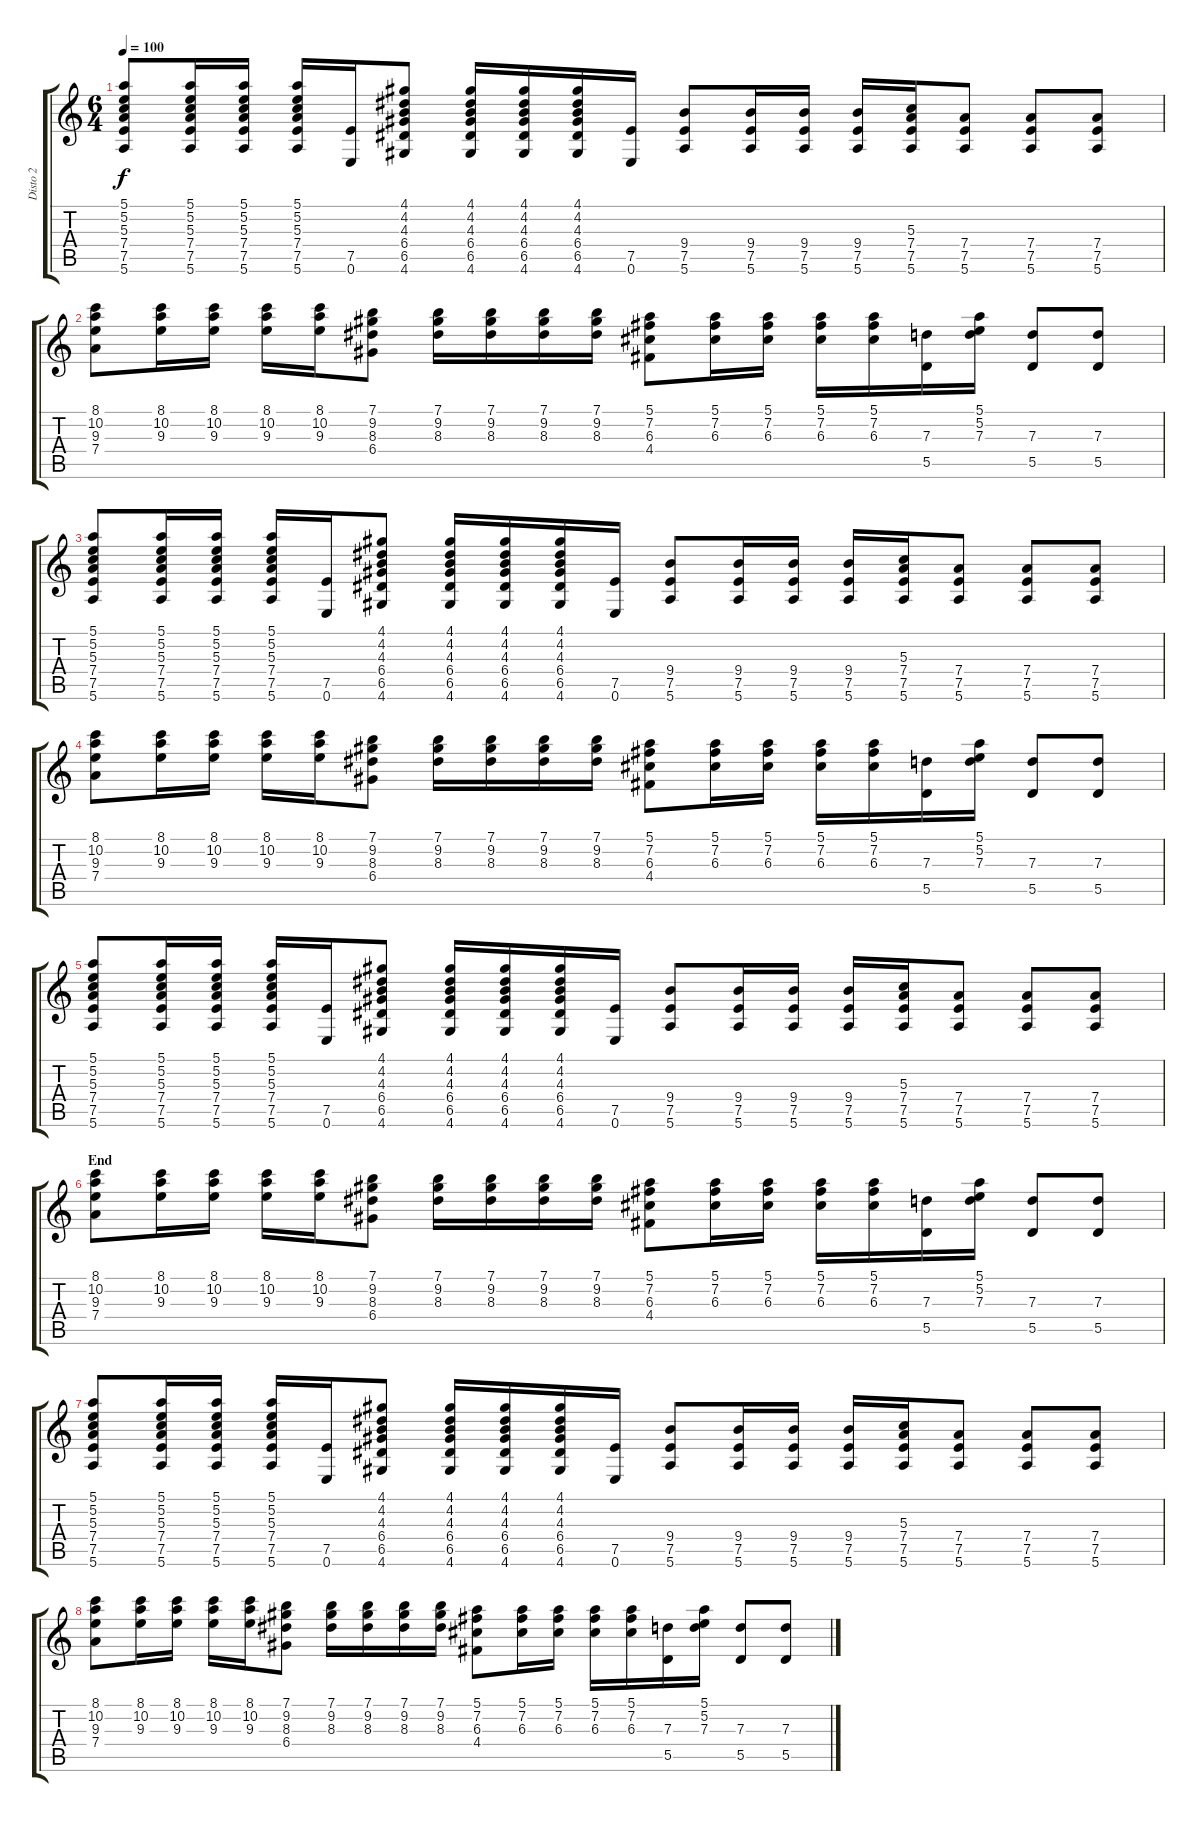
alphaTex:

\track ("Disto 2" "Disto 2") {instrument distortionguitar}
\staff {score tabs}
\tuning (E4 B3 G3 D3 A2 E2) {hide}
\ts (6 4)
\tempo 100
\clef g2
\ks c
(5.1 5.2 5.3 7.4 7.5 5.6).8{dy f} (5.1 5.2 5.3 7.4 7.5 5.6).16 (5.1 5.2 5.3 7.4 7.5 5.6).16 (5.1 5.2 5.3 7.4 7.5 5.6).16 (7.5 0.6).16 (4.1 4.2 4.3 6.4 6.5 4.6).8 (4.1 4.2 4.3 6.4 6.5 4.6).16 (4.1 4.2 4.3 6.4 6.5 4.6).16 (4.1 4.2 4.3 6.4 6.5 4.6).16 (7.5 0.6).16 (9.4 7.5 5.6).8 (9.4 7.5 5.6).16 (9.4 7.5 5.6).16 (9.4 7.5 5.6).16 (5.3 7.4 7.5 5.6).16 (7.4 7.5 5.6).8 (7.4 7.5 5.6).8 (7.4 7.5 5.6).8 |
(8.1 10.2 9.3 7.4).8 (8.1 10.2 9.3).16 (8.1 10.2 9.3).16 (8.1 10.2 9.3).16 (8.1 10.2 9.3).16 (7.1 9.2 8.3 6.4).8 (7.1 9.2 8.3).16 (7.1 9.2 8.3).16 (7.1 9.2 8.3).16 (7.1 9.2 8.3).16 (5.1 7.2 6.3 4.4).8 (5.1 7.2 6.3).16 (5.1 7.2 6.3).16 (5.1 7.2 6.3).16 (5.1 7.2 6.3).16 (7.3 5.5).16 (5.1 5.2 7.3).16 (7.3 5.5).8 (7.3 5.5).8 |
(5.1 5.2 5.3 7.4 7.5 5.6).8 (5.1 5.2 5.3 7.4 7.5 5.6).16 (5.1 5.2 5.3 7.4 7.5 5.6).16 (5.1 5.2 5.3 7.4 7.5 5.6).16 (7.5 0.6).16 (4.1 4.2 4.3 6.4 6.5 4.6).8 (4.1 4.2 4.3 6.4 6.5 4.6).16 (4.1 4.2 4.3 6.4 6.5 4.6).16 (4.1 4.2 4.3 6.4 6.5 4.6).16 (7.5 0.6).16 (9.4 7.5 5.6).8 (9.4 7.5 5.6).16 (9.4 7.5 5.6).16 (9.4 7.5 5.6).16 (5.3 7.4 7.5 5.6).16 (7.4 7.5 5.6).8 (7.4 7.5 5.6).8 (7.4 7.5 5.6).8 |
(8.1 10.2 9.3 7.4).8 (8.1 10.2 9.3).16 (8.1 10.2 9.3).16 (8.1 10.2 9.3).16 (8.1 10.2 9.3).16 (7.1 9.2 8.3 6.4).8 (7.1 9.2 8.3).16 (7.1 9.2 8.3).16 (7.1 9.2 8.3).16 (7.1 9.2 8.3).16 (5.1 7.2 6.3 4.4).8 (5.1 7.2 6.3).16 (5.1 7.2 6.3).16 (5.1 7.2 6.3).16 (5.1 7.2 6.3).16 (7.3 5.5).16 (5.1 5.2 7.3).16 (7.3 5.5).8 (7.3 5.5).8 |
(5.1 5.2 5.3 7.4 7.5 5.6).8 (5.1 5.2 5.3 7.4 7.5 5.6).16 (5.1 5.2 5.3 7.4 7.5 5.6).16 (5.1 5.2 5.3 7.4 7.5 5.6).16 (7.5 0.6).16 (4.1 4.2 4.3 6.4 6.5 4.6).8 (4.1 4.2 4.3 6.4 6.5 4.6).16 (4.1 4.2 4.3 6.4 6.5 4.6).16 (4.1 4.2 4.3 6.4 6.5 4.6).16 (7.5 0.6).16 (9.4 7.5 5.6).8 (9.4 7.5 5.6).16 (9.4 7.5 5.6).16 (9.4 7.5 5.6).16 (5.3 7.4 7.5 5.6).16 (7.4 7.5 5.6).8 (7.4 7.5 5.6).8 (7.4 7.5 5.6).8 |
\section ("" "End")
(8.1 10.2 9.3 7.4).8{volume 14} (8.1 10.2 9.3).16 (8.1 10.2 9.3).16 (8.1 10.2 9.3).16 (8.1 10.2 9.3).16 (7.1 9.2 8.3 6.4).8 (7.1 9.2 8.3).16 (7.1 9.2 8.3).16 (7.1 9.2 8.3).16 (7.1 9.2 8.3).16 (5.1 7.2 6.3 4.4).8 (5.1 7.2 6.3).16 (5.1 7.2 6.3).16 (5.1 7.2 6.3).16 (5.1 7.2 6.3).16 (7.3 5.5).16 (5.1 5.2 7.3).16 (7.3 5.5).8 (7.3 5.5).8 |
(5.1 5.2 5.3 7.4 7.5 5.6).8 (5.1 5.2 5.3 7.4 7.5 5.6).16 (5.1 5.2 5.3 7.4 7.5 5.6).16 (5.1 5.2 5.3 7.4 7.5 5.6).16 (7.5 0.6).16 (4.1 4.2 4.3 6.4 6.5 4.6).8 (4.1 4.2 4.3 6.4 6.5 4.6).16 (4.1 4.2 4.3 6.4 6.5 4.6).16 (4.1 4.2 4.3 6.4 6.5 4.6).16 (7.5 0.6).16 (9.4 7.5 5.6).8 (9.4 7.5 5.6).16 (9.4 7.5 5.6).16 (9.4 7.5 5.6).16 (5.3 7.4 7.5 5.6).16 (7.4 7.5 5.6).8 (7.4 7.5 5.6).8 (7.4 7.5 5.6).8 |
(8.1 10.2 9.3 7.4).8{volume 14} (8.1 10.2 9.3).16 (8.1 10.2 9.3).16 (8.1 10.2 9.3).16 (8.1 10.2 9.3).16 (7.1 9.2 8.3 6.4).8 (7.1 9.2 8.3).16 (7.1 9.2 8.3).16 (7.1 9.2 8.3).16 (7.1 9.2 8.3).16 (5.1 7.2 6.3 4.4).8 (5.1 7.2 6.3).16 (5.1 7.2 6.3).16 (5.1 7.2 6.3).16 (5.1 7.2 6.3).16 (7.3 5.5).16 (5.1 5.2 7.3).16 (7.3 5.5).8 (7.3 5.5).8
